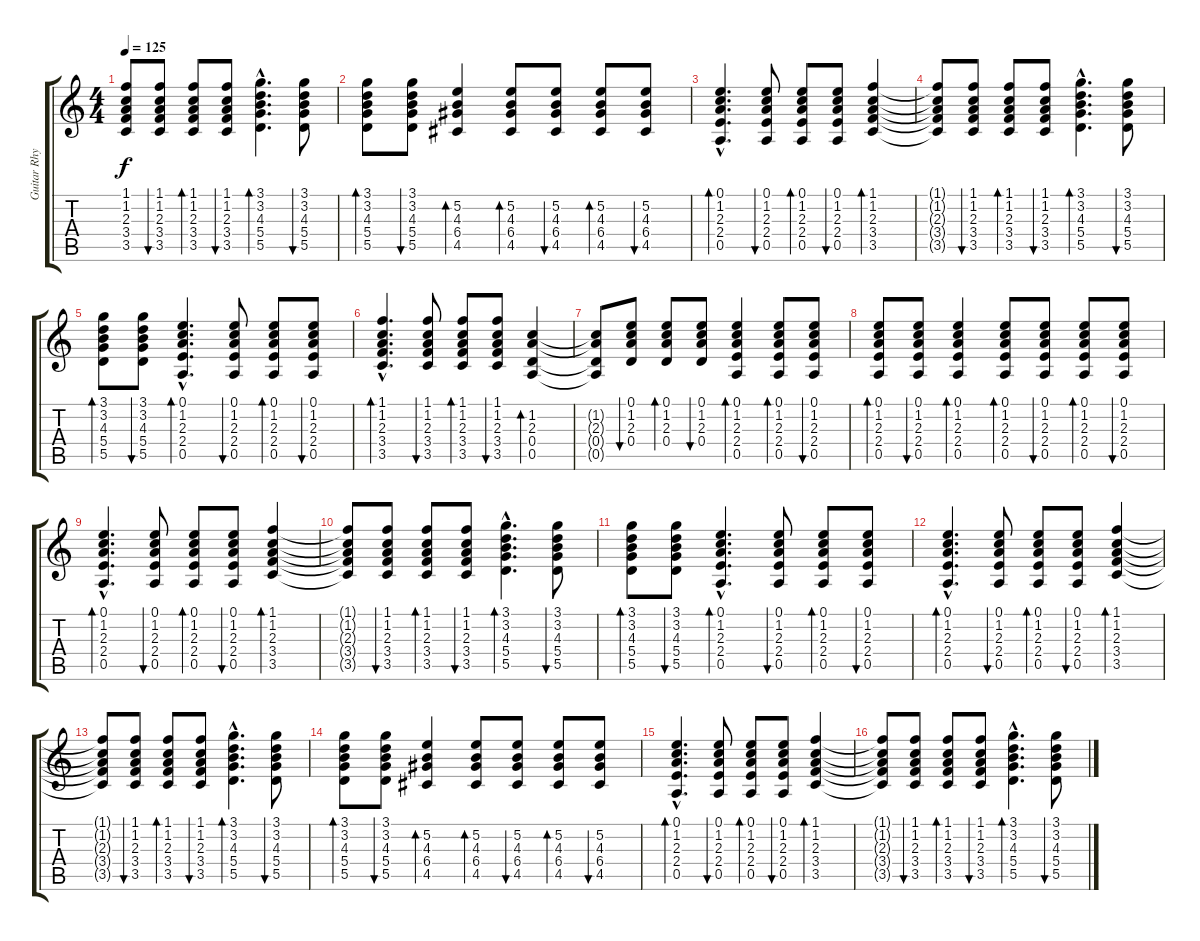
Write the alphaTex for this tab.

\track ("Guitar Rhythm 2" "Guitar Rhy") {instrument acousticguitarsteel}
\staff {score tabs}
\tuning (E4 B3 G3 D3 A2 E2) {hide}
\ts (4 4)
\tempo 125
\clef g2
\ks c
(1.1{t} 1.2{t} 2.3{t} 3.4{t} 3.5{t}).8{dy f} (1.1 1.2 2.3 3.4 3.5).8{bu 60} (1.1 1.2 2.3 3.4 3.5).8{bd 60} (1.1 1.2 2.3 3.4 3.5).8{bu 60} (3.1{hac} 3.2{hac} 4.3{hac} 5.4{hac} 5.5{hac}).4{d bd 60} (3.1 3.2 4.3 5.4 5.5).8{bu 60} |
(3.1 3.2 4.3 5.4 5.5).8{bd 60} (3.1 3.2 4.3 5.4 5.5).8{bu 60} (5.2 4.3 6.4 4.5).4{bd 60} (5.2 4.3 6.4 4.5).8{bd 60} (5.2 4.3 6.4 4.5).8{bu 60} (5.2 4.3 6.4 4.5).8{bd 60} (5.2 4.3 6.4 4.5).8{bu 60} |
(0.1{hac} 1.2{hac} 2.3{hac} 2.4{hac} 0.5{hac}).4{d bd 60} (0.1 1.2 2.3 2.4 0.5).8{bu 60} (0.1 1.2 2.3 2.4 0.5).8{bd 60} (0.1 1.2 2.3 2.4 0.5).8{bu 60} (1.1 1.2 2.3 3.4 3.5).4{bd 60} |
(1.1{t} 1.2{t} 2.3{t} 3.4{t} 3.5{t}).8 (1.1 1.2 2.3 3.4 3.5).8{bu 60} (1.1 1.2 2.3 3.4 3.5).8{bd 60} (1.1 1.2 2.3 3.4 3.5).8{bu 60} (3.1{hac} 3.2{hac} 4.3{hac} 5.4{hac} 5.5{hac}).4{d bd 60} (3.1 3.2 4.3 5.4 5.5).8{bu 60} |
(3.1 3.2 4.3 5.4 5.5).8{bd 60} (3.1 3.2 4.3 5.4 5.5).8{bu 60} (0.1{hac} 1.2{hac} 2.3{hac} 2.4{hac} 0.5{hac}).4{d bd 60} (0.1 1.2 2.3 2.4 0.5).8{bu 60} (0.1 1.2 2.3 2.4 0.5).8{bd 60} (0.1 1.2 2.3 2.4 0.5).8{bu 60} |
(1.1{hac} 1.2{hac} 2.3{hac} 3.4{hac} 3.5{hac}).4{d bd 60} (1.1 1.2 2.3 3.4 3.5).8{bu 60} (1.1 1.2 2.3 3.4 3.5).8{bd 60} (1.1 1.2 2.3 3.4 3.5).8{bu 60} (1.2 2.3 0.4 0.5).4{bd 60} |
(1.2{t} 2.3{t} 0.4{t} 0.5{t}).8 (0.1 1.2 2.3 0.4).8{bu 60} (0.1 1.2 2.3 0.4).8{bd 60} (0.1 1.2 2.3 0.4).8{bu 60} (0.1 1.2 2.3 2.4 0.5).4{bd 60} (0.1 1.2 2.3 2.4 0.5).8{bd 60} (0.1 1.2 2.3 2.4 0.5).8{bu 60} |
(0.1 1.2 2.3 2.4 0.5).8{bd 60} (0.1 1.2 2.3 2.4 0.5).8{bu 60} (0.1 1.2 2.3 2.4 0.5).4{bd 60} (0.1 1.2 2.3 2.4 0.5).8{bd 60} (0.1 1.2 2.3 2.4 0.5).8{bu 60} (0.1 1.2 2.3 2.4 0.5).8{bd 60} (0.1 1.2 2.3 2.4 0.5).8{bu 60} |
(0.1{hac} 1.2{hac} 2.3{hac} 2.4{hac} 0.5{hac}).4{d bd 60} (0.1 1.2 2.3 2.4 0.5).8{bu 60} (0.1 1.2 2.3 2.4 0.5).8{bd 60} (0.1 1.2 2.3 2.4 0.5).8{bu 60} (1.1 1.2 2.3 3.4 3.5).4{bd 60} |
(1.1{t} 1.2{t} 2.3{t} 3.4{t} 3.5{t}).8 (1.1 1.2 2.3 3.4 3.5).8{bu 60} (1.1 1.2 2.3 3.4 3.5).8{bd 60} (1.1 1.2 2.3 3.4 3.5).8{bu 60} (3.1{hac} 3.2{hac} 4.3{hac} 5.4{hac} 5.5{hac}).4{d bd 60} (3.1 3.2 4.3 5.4 5.5).8{bu 60} |
(3.1 3.2 4.3 5.4 5.5).8{bd 60} (3.1 3.2 4.3 5.4 5.5).8{bu 60} (0.1{hac} 1.2{hac} 2.3{hac} 2.4{hac} 0.5{hac}).4{d bd 60} (0.1 1.2 2.3 2.4 0.5).8{bu 60} (0.1 1.2 2.3 2.4 0.5).8{bd 60} (0.1 1.2 2.3 2.4 0.5).8{bu 60} |
(0.1{hac} 1.2{hac} 2.3{hac} 2.4{hac} 0.5{hac}).4{d bd 60} (0.1 1.2 2.3 2.4 0.5).8{bu 60} (0.1 1.2 2.3 2.4 0.5).8{bd 60} (0.1 1.2 2.3 2.4 0.5).8{bu 60} (1.1 1.2 2.3 3.4 3.5).4{bd 60} |
(1.1{t} 1.2{t} 2.3{t} 3.4{t} 3.5{t}).8 (1.1 1.2 2.3 3.4 3.5).8{bu 60} (1.1 1.2 2.3 3.4 3.5).8{bd 60} (1.1 1.2 2.3 3.4 3.5).8{bu 60} (3.1{hac} 3.2{hac} 4.3{hac} 5.4{hac} 5.5{hac}).4{d bd 60} (3.1 3.2 4.3 5.4 5.5).8{bu 60} |
(3.1 3.2 4.3 5.4 5.5).8{bd 60} (3.1 3.2 4.3 5.4 5.5).8{bu 60} (5.2 4.3 6.4 4.5).4{bd 60} (5.2 4.3 6.4 4.5).8{bd 60} (5.2 4.3 6.4 4.5).8{bu 60} (5.2 4.3 6.4 4.5).8{bd 60} (5.2 4.3 6.4 4.5).8{bu 60} |
(0.1{hac} 1.2{hac} 2.3{hac} 2.4{hac} 0.5{hac}).4{d bd 60} (0.1 1.2 2.3 2.4 0.5).8{bu 60} (0.1 1.2 2.3 2.4 0.5).8{bd 60} (0.1 1.2 2.3 2.4 0.5).8{bu 60} (1.1 1.2 2.3 3.4 3.5).4{bd 60} |
(1.1{t} 1.2{t} 2.3{t} 3.4{t} 3.5{t}).8 (1.1 1.2 2.3 3.4 3.5).8{bu 60} (1.1 1.2 2.3 3.4 3.5).8{bd 60} (1.1 1.2 2.3 3.4 3.5).8{bu 60} (3.1{hac} 3.2{hac} 4.3{hac} 5.4{hac} 5.5{hac}).4{d bd 60} (3.1 3.2 4.3 5.4 5.5).8{bu 60}
